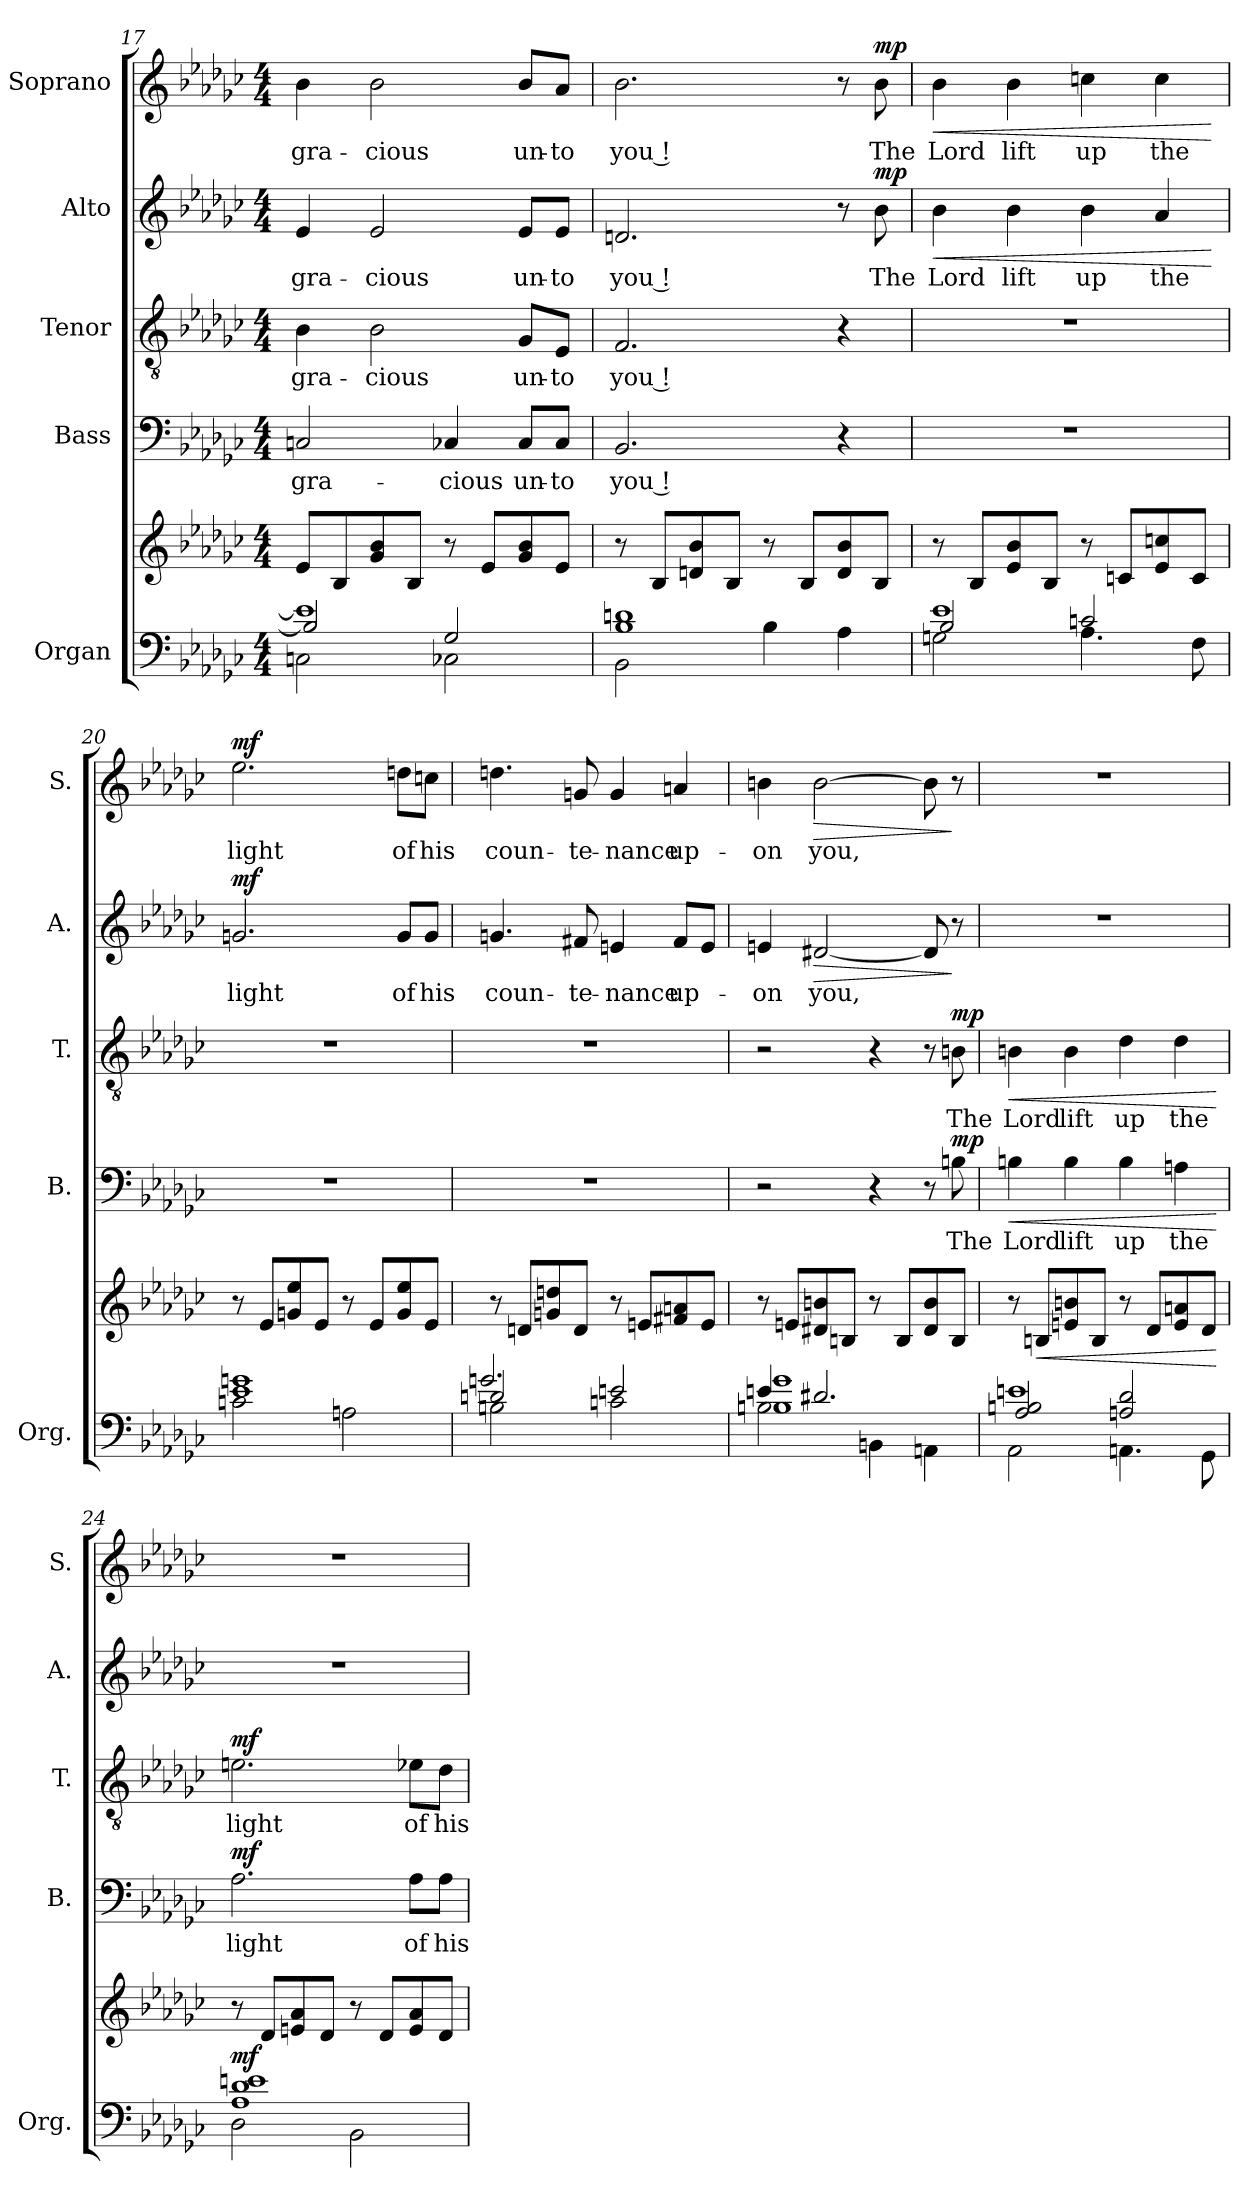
**kern	**kern	**dynam	**kern	**text	**dynam	**kern	**text	**dynam	**kern	**text	**dynam	**kern	**text	**dynam
*part5	*part5	*part5	*part4	*part4	*part4	*part3	*part3	*part3	*part2	*part2	*part2	*part1	*part1	*part1
*staff6	*staff5	*staff5/6	*staff4	*staff4	*staff4	*staff3	*staff3	*staff3	*staff2	*staff2	*staff2	*staff1	*staff1	*staff1
*I"Organ	*	*	*I"Bass	*	*	*I"Tenor	*	*	*I"Alto	*	*	*I"Soprano	*	*
*I'Org.	*	*	*I'B.	*	*	*I'T.	*	*	*I'A.	*	*	*I'S.	*	*
!!LO:PB:g=z
*clefF4	*clefG2	*	*clefF4	*	*	*clefGv2	*	*	*clefG2	*	*	*clefG2	*	*
*k[b-e-a-d-g-c-]	*k[b-e-a-d-g-c-]	*	*k[b-e-a-d-g-c-]	*	*	*k[b-e-a-d-g-c-]	*	*	*k[b-e-a-d-g-c-]	*	*	*k[b-e-a-d-g-c-]	*	*
*M4/4	*M4/4	*	*M4/4	*	*	*M4/4	*	*	*M4/4	*	*	*M4/4	*	*
=17	=17	=17	=17	=17	=17	=17	=17	=17	=17	=17	=17	=17	=17	=17
*^	*	*	*	*	*	*	*	*	*	*	*	*	*	*
*	*^	*	*	*	*	*	*	*	*	*	*	*	*	*	*
!	!	!	!	!	!	!LO:LY:b	!	!	!LO:LY:b	!	!	!LO:LY:b	!	!	!LO:LY:b	!
1e-]	2Cn\	2B-/]	8e-/L	.	2Cn/	gra-	.	4B-\	gra-	.	4e-/	gra-	.	4b-\	gra-	.
.	.	.	8B-/	.	.	.	.	.	.	.	.	.	.	.	.	.
!	!	!	!	!	!	!	!	!	!LO:LY:b	!	!	!LO:LY:b	!	!	!LO:LY:b	!
.	.	.	8g-/ 8b-/	.	.	.	.	2B-\	-cious	.	2e-/	-cious	.	2b-\	-cious	.
.	.	.	8B-/J	.	.	.	.	.	.	.	.	.	.	.	.	.
!	!	!	!	!	!	!LO:LY:b	!	!	!	!	!	!	!	!	!	!
.	2C-X\	2G-/	8r	.	4C-X/	-cious	.	.	.	.	.	.	.	.	.	.
.	.	.	8e-/L	.	.	.	.	.	.	.	.	.	.	.	.	.
!	!	!	!	!	!	!LO:LY:b	!	!	!LO:LY:b	!	!	!LO:LY:b	!	!	!LO:LY:b	!
.	.	.	8g-/ 8b-/	.	8C-/L	un-	.	8G-/L	un-	.	8e-/L	un-	.	8b-/L	un-	.
!	!	!	!	!	!	!LO:LY:b	!	!	!LO:LY:b	!	!	!LO:LY:b	!	!	!LO:LY:b	!
.	.	.	8e-/J	.	8C-/J	-to	.	8E-/J	-to	.	8e-/J	-to	.	8a-/J	-to	.
*	*v	*v	*	*	*	*	*	*	*	*	*	*	*	*	*	*
=18	=18	=18	=18	=18	=18	=18	=18	=18	=18	=18	=18	=18	=18	=18	=18
!	!	!	!	!	!LO:LY:b	!	!	!LO:LY:b	!	!	!LO:LY:b	!	!	!LO:LY:b	!
1B- 1dn	2BB-\	8r	.	2.BB-/	you !	.	2.F/	you !	.	2.dn/	you !	.	2.b-\	you !	.
.	.	8B-/L	.	.	.	.	.	.	.	.	.	.	.	.	.
.	.	8dn/ 8b-/	.	.	.	.	.	.	.	.	.	.	.	.	.
.	.	8B-/J	.	.	.	.	.	.	.	.	.	.	.	.	.
.	4B-\	8r	.	.	.	.	.	.	.	.	.	.	.	.	.
.	.	8B-/L	.	.	.	.	.	.	.	.	.	.	.	.	.
.	4A-\	8d/ 8b-/	.	4r	.	.	4r	.	.	8r	.	.	8r	.	.
!	!	!	!	!	!	!	!	!	!	!	!LO:LY:b	!LO:DY:a	!	!LO:LY:b	!LO:DY:a
.	.	8B-/J	.	.	.	.	.	.	.	8b-\	The	mp	8b-\	The	mp
=19	=19	=19	=19	=19	=19	=19	=19	=19	=19	=19	=19	=19	=19	=19	=19
*	*^	*	*	*	*	*	*	*	*	*	*	*	*	*	*
!	!	!	!	!	!	!	!	!	!	!	!	!LO:LY:b	!LO:HP:b	!	!LO:LY:b	!LO:HP:b
1e-	2Gn\	2B-/	8r	.	1r	.	.	1r	.	.	4b-\	Lord	<	4b-\	Lord	<
.	.	.	8B-/L	.	.	.	.	.	.	.	.	.	.	.	.	.
!	!	!	!	!	!	!	!	!	!	!	!	!LO:LY:b	!	!	!LO:LY:b	!
.	.	.	8e-/ 8b-/	.	.	.	.	.	.	.	4b-\	lift	.	4b-\	lift	.
.	.	.	8B-/J	.	.	.	.	.	.	.	.	.	.	.	.	.
!	!	!	!	!	!	!	!	!	!	!	!	!LO:LY:b	!	!	!LO:LY:b	!
.	4.A-\	2cn/	8r	.	.	.	.	.	.	.	4b-\	up	.	4ccn\	up	.
.	.	.	8cn/L	.	.	.	.	.	.	.	.	.	.	.	.	.
!	!	!	!	!	!	!	!	!	!	!	!	!LO:LY:b	!	!	!LO:LY:b	!
.	.	.	8e-/ 8ccn/	.	.	.	.	.	.	.	4a-/	the	.	4cc\	the	.
.	8F\	.	8c/J	.	.	.	.	.	.	.	.	.	.	.	.	.
*v	*v	*v	*	*	*	*	*	*	*	*	*	*	*	*	*	*
.	.	.	.	.	.	.	.	.	.	.	[	.	.	[
=20	=20	=20	=20	=20	=20	=20	=20	=20	=20	=20	=20	=20	=20	=20
*^	*	*	*	*	*	*	*	*	*	*	*	*	*	*
!	!	!	!	!	!	!	!	!	!	!	!LO:LY:b	!LO:DY:a	!	!LO:LY:b	!LO:DY:a
1e- 1gn	2cn\	8r	.	1r	.	.	1r	.	.	2.gn/	light	mf	2.ee-\	light	mf
.	.	8e-/L	.	.	.	.	.	.	.	.	.	.	.	.	.
.	.	8gn/ 8ee-/	.	.	.	.	.	.	.	.	.	.	.	.	.
.	.	8e-/J	.	.	.	.	.	.	.	.	.	.	.	.	.
.	2An\	8r	.	.	.	.	.	.	.	.	.	.	.	.	.
.	.	8e-/L	.	.	.	.	.	.	.	.	.	.	.	.	.
!	!	!	!	!	!	!	!	!	!	!	!LO:LY:b	!	!	!LO:LY:b	!
.	.	8g/ 8ee-/	.	.	.	.	.	.	.	8g/L	of	.	8ddn\L	of	.
!	!	!	!	!	!	!	!	!	!	!	!LO:LY:b	!	!	!LO:LY:b	!
.	.	8e-/J	.	.	.	.	.	.	.	8g/J	his	.	8ccn\J	his	.
!!LO:LB:g=z
=21	=21	=21	=21	=21	=21	=21	=21	=21	=21	=21	=21	=21	=21	=21	=21
*	*^	*	*	*	*	*	*	*	*	*	*	*	*	*	*
!	!	!	!	!	!	!	!	!	!	!	!	!LO:LY:b	!	!	!LO:LY:b	!
2dn/	2Bn\	2.gn/	8r	.	1r	.	.	1r	.	.	4.gn/	coun-	.	4.ddn\	coun-	.
.	.	.	8dn/L	.	.	.	.	.	.	.	.	.	.	.	.	.
.	.	.	8gn/ 8ddn/	.	.	.	.	.	.	.	.	.	.	.	.	.
!	!	!	!	!	!	!	!	!	!	!	!	!LO:LY:b	!	!	!LO:LY:b	!
.	.	.	8d/J	.	.	.	.	.	.	.	8f#X/	-te-	.	8gn/	-te-	.
!	!	!	!	!	!	!	!	!	!	!	!	!LO:LY:b	!	!	!LO:LY:b	!
2en/	2cn\	.	8r	.	.	.	.	.	.	.	4en/	-nance	.	4g/	-nance	.
.	.	.	8en/L	.	.	.	.	.	.	.	.	.	.	.	.	.
!	!	!	!	!	!	!	!	!	!	!	!	!LO:LY:b	!	!	!LO:LY:b	!
.	.	4ryy	8f#X/ 8an/	.	.	.	.	.	.	.	8f#/L	up-	.	4an/	up-	.
.	.	.	8e/J	.	.	.	.	.	.	.	8e/J	.	.	.	.	.
=22	=22	=22	=22	=22	=22	=22	=22	=22	=22	=22	=22	=22	=22	=22	=22	=22
!	!	!	!	!	!	!	!	!	!	!	!	!LO:LY:b	!	!	!LO:LY:b	!
4en/	2Bn\	1B 1g-	8r	.	2r	.	.	2r	.	.	4en/	-on	.	4bn\	-on	.
.	.	.	8en/L	.	.	.	.	.	.	.	.	.	.	.	.	.
!	!	!	!	!	!	!	!	!	!	!	!	!LO:LY:b	!LO:HP:b	!	!LO:LY:b	!LO:HP:b
2.d#X/	.	.	8d#X/ 8bn/	.	.	.	.	.	.	.	[2d#X/	you,	>	[2b\	you,	>
.	.	.	8Bn/J	.	.	.	.	.	.	.	.	.	.	.	.	.
.	4BBn\	.	8r	.	4r	.	.	4r	.	.	.	.	.	.	.	.
.	.	.	8B/L	.	.	.	.	.	.	.	.	.	.	.	.	.
.	4AAn\	.	8d#/ 8b/	.	8r	.	.	8r	.	.	8d#/]	.	.	8b\]	.	.
!	!	!	!	!	!	!LO:LY:b	!LO:DY:a	!	!LO:LY:b	!LO:DY:a	!	!	!	!	!	!
.	.	.	8B/J	.	8Bn\	The	mp	8Bn\	The	mp	8r	.	]	8r	.	]
=23	=23	=23	=23	=23	=23	=23	=23	=23	=23	=23	=23	=23	=23	=23	=23	=23
!	!	!	!	!	!	!LO:LY:b	!LO:HP:b	!	!LO:LY:b	!LO:HP:b	!	!	!	!	!	!
1en	2AA-\	2A-/ 2Bn/	8r	.	4Bn\	Lord	<	4Bn\	Lord	<	1r	.	.	1r	.	.
!	!	!	!	!LO:HP:b	!	!	!	!	!	!	!	!	!	!	!	!
.	.	.	8Bn/L	<	.	.	.	.	.	.	.	.	.	.	.	.
!	!	!	!	!	!	!LO:LY:b	!	!	!LO:LY:b	!	!	!	!	!	!	!
.	.	.	8en/ 8bn/	.	4B\	lift	.	4B\	lift	.	.	.	.	.	.	.
.	.	.	8B/J	.	.	.	.	.	.	.	.	.	.	.	.	.
!	!	!	!	!	!	!LO:LY:b	!	!	!LO:LY:b	!	!	!	!	!	!	!
.	4.AAn\	2An/ 2d-/	8r	.	4B\	up	.	4d-\	up	.	.	.	.	.	.	.
.	.	.	8d-/L	.	.	.	.	.	.	.	.	.	.	.	.	.
!	!	!	!	!	!	!LO:LY:b	!	!	!LO:LY:b	!	!	!	!	!	!	!
.	.	.	8e/ 8an/	.	4An\	the	.	4d-\	the	.	.	.	.	.	.	.
.	8GG-\	.	8d-/J	.	.	.	.	.	.	.	.	.	.	.	.	.
*v	*v	*v	*	*	*	*	*	*	*	*	*	*	*	*	*	*
.	.	[	.	.	[	.	.	[	.	.	.	.	.	.
=24	=24	=24	=24	=24	=24	=24	=24	=24	=24	=24	=24	=24	=24	=24
*^	*	*	*	*	*	*	*	*	*	*	*	*	*	*
!	!	!	!LO:DY:b	!	!LO:LY:b	!LO:DY:a	!	!LO:LY:b	!LO:DY:a	!	!	!	!	!	!
1A- 1d- 1en	2D-\	8r	mf	2.A-\	light	mf	2.en\	light	mf	1r	.	.	1r	.	.
.	.	8d-/L	.	.	.	.	.	.	.	.	.	.	.	.	.
.	.	8en/ 8a-/	.	.	.	.	.	.	.	.	.	.	.	.	.
.	.	8d-/J	.	.	.	.	.	.	.	.	.	.	.	.	.
.	2BB-\	8r	.	.	.	.	.	.	.	.	.	.	.	.	.
.	.	8d-/L	.	.	.	.	.	.	.	.	.	.	.	.	.
!	!	!	!	!	!LO:LY:b	!	!	!LO:LY:b	!	!	!	!	!	!	!
.	.	8e/ 8a-/	.	8A-\L	of	.	8e-X\L	of	.	.	.	.	.	.	.
!	!	!	!	!	!LO:LY:b	!	!	!LO:LY:b	!	!	!	!	!	!	!
.	.	8d-/J	.	8A-\J	his	.	8d-\J	his	.	.	.	.	.	.	.
*v	*v	*	*	*	*	*	*	*	*	*	*	*	*	*	*
=	=	=	=	=	=	=	=	=	=	=	=	=	=	=
*-	*-	*-	*-	*-	*-	*-	*-	*-	*-	*-	*-	*-	*-	*-
